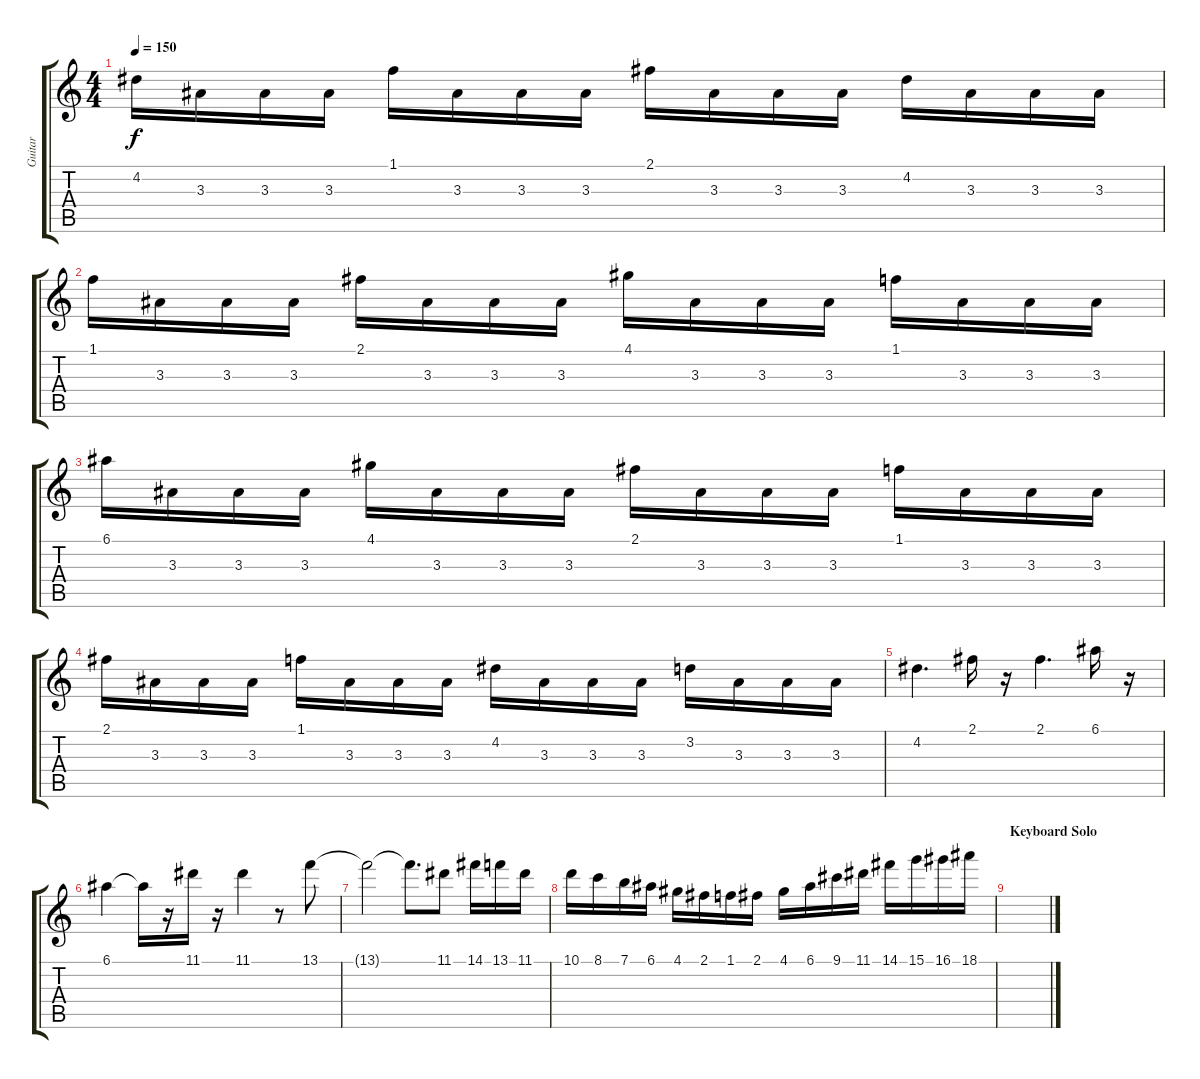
\track ("Guitar" "Guitar") {instrument distortionguitar}
\staff {score tabs}
\tuning (E4 B3 G3 D3 A2 E2) {hide}
\ts (4 4)
\tempo 150
\clef g2
\ks c
4.2.16{dy f} 3.3.16 3.3.16 3.3.16 1.1.16 3.3.16 3.3.16 3.3.16 2.1.16 3.3.16 3.3.16 3.3.16 4.2.16 3.3.16 3.3.16 3.3.16 |
1.1.16 3.3.16 3.3.16 3.3.16 2.1.16 3.3.16 3.3.16 3.3.16 4.1.16 3.3.16 3.3.16 3.3.16 1.1.16 3.3.16 3.3.16 3.3.16 |
6.1.16 3.3.16 3.3.16 3.3.16 4.1.16 3.3.16 3.3.16 3.3.16 2.1.16 3.3.16 3.3.16 3.3.16 1.1.16 3.3.16 3.3.16 3.3.16 |
2.1.16 3.3.16 3.3.16 3.3.16 1.1.16 3.3.16 3.3.16 3.3.16 4.2.16 3.3.16 3.3.16 3.3.16 3.2.16 3.3.16 3.3.16 3.3.16 |
4.2.4{d} 2.1.16 r.16 2.1.4{d} 6.1.16 r.16 |
6.1.4 6.1{t}.16 r.16 11.1.16 r.16 11.1.4 r.8 13.1.8 |
13.1{t}.2 13.1{t}.8{d} 11.1.8 14.1.16 13.1.16 11.1.16 |
10.1.16 8.1.16 7.1.16 6.1.16 4.1.16 2.1.16 1.1.16 2.1.16 4.1.16 6.1.16 9.1.16 11.1.16 14.1.16 15.1.16 16.1.16 18.1.16 |
\section ("" "Keyboard Solo")
